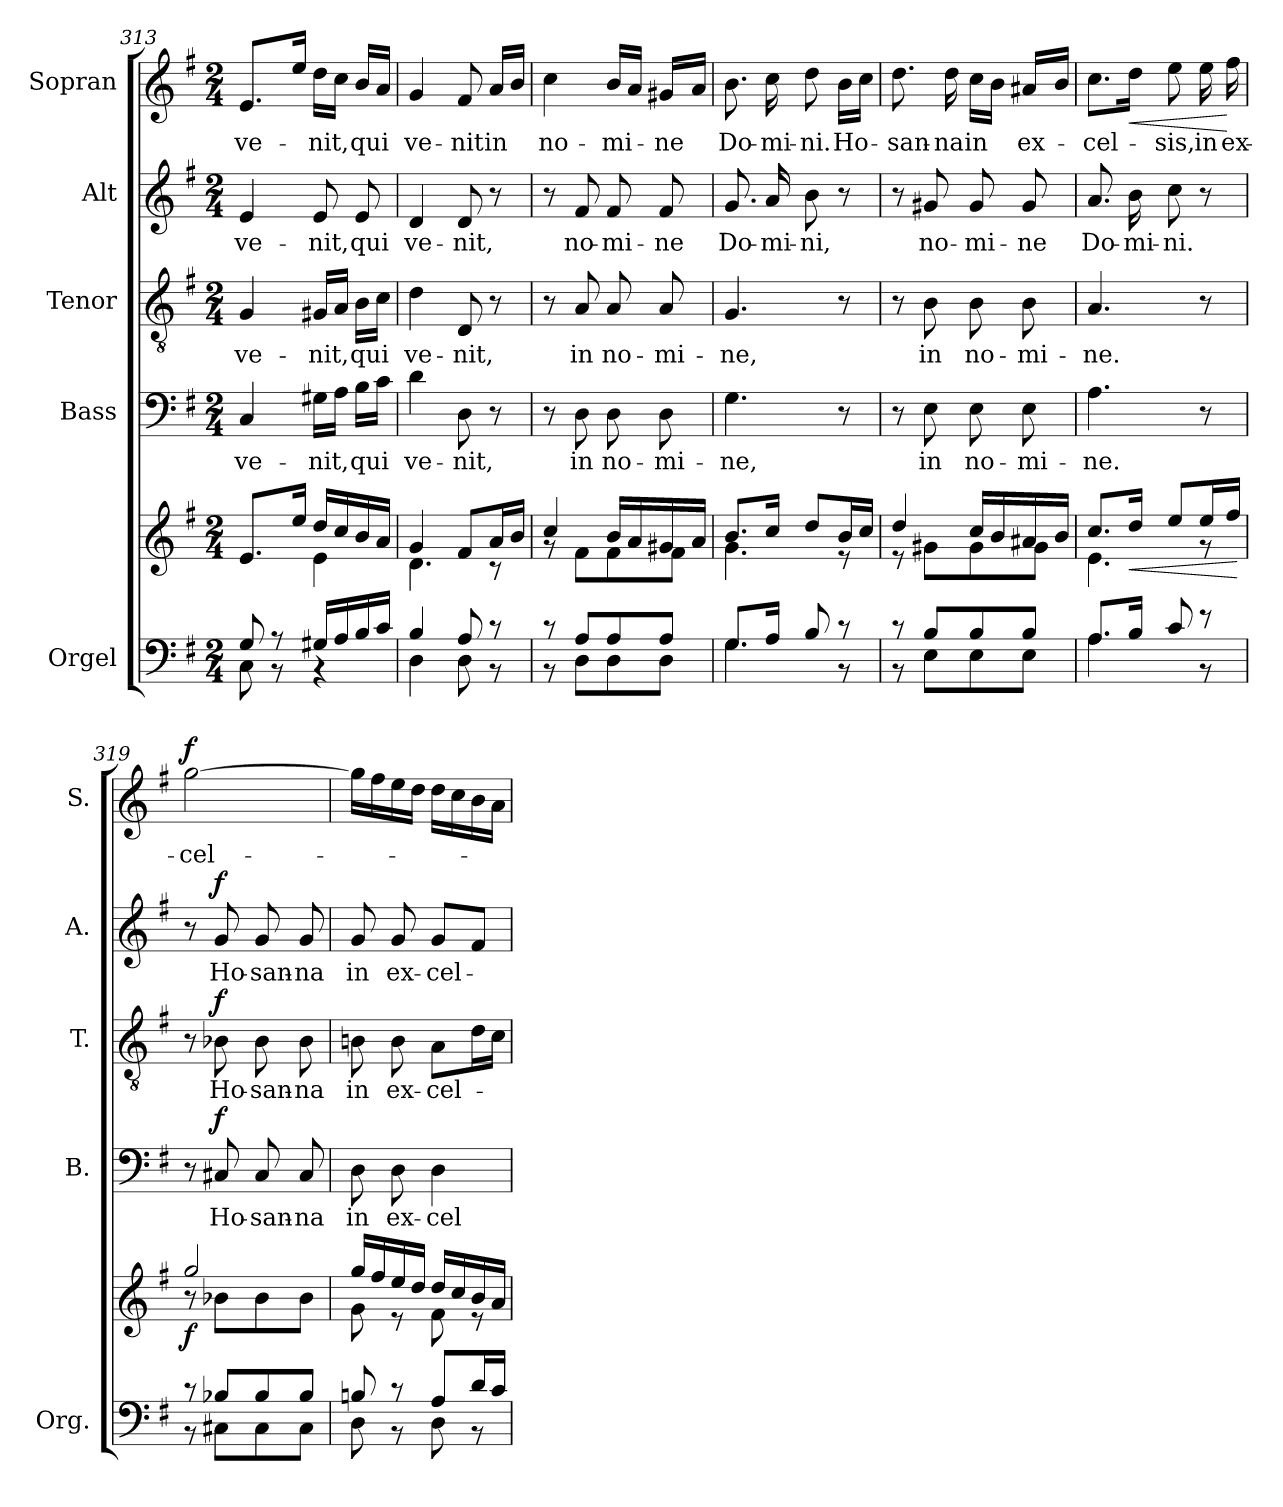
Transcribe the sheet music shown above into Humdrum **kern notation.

**kern	**kern	**dynam	**kern	**text	**dynam	**kern	**text	**dynam	**kern	**text	**dynam	**kern	**text	**dynam
*part5	*part5	*part5	*part4	*part4	*part4	*part3	*part3	*part3	*part2	*part2	*part2	*part1	*part1	*part1
*staff6	*staff5	*staff5/6	*staff4	*staff4	*staff4	*staff3	*staff3	*staff3	*staff2	*staff2	*staff2	*staff1	*staff1	*staff1
*I"Orgel	*	*	*I"Bass	*	*	*I"Tenor	*	*	*I"Alt	*	*	*I"Sopran	*	*
*I'Org.	*	*	*I'B.	*	*	*I'T.	*	*	*I'A.	*	*	*I'S.	*	*
*clefF4	*clefG2	*	*clefF4	*	*	*clefGv2	*	*	*clefG2	*	*	*clefG2	*	*
*k[f#]	*k[f#]	*	*k[f#]	*	*	*k[f#]	*	*	*k[f#]	*	*	*k[f#]	*	*
*G:	*G:	*	*G:	*	*	*G:	*	*	*G:	*	*	*G:	*	*
*M2/4	*M2/4	*	*M2/4	*	*	*M2/4	*	*	*M2/4	*	*	*M2/4	*	*
=313	=313	=313	=313	=313	=313	=313	=313	=313	=313	=313	=313	=313	=313	=313
*^	*^	*	*	*	*	*	*	*	*	*	*	*	*	*
!	!	!	!	!	!	!LO:LY:b	!	!	!LO:LY:b	!	!	!LO:LY:b	!	!	!LO:LY:b	!
8G/	8C\	8.e/L	4ryy	.	4C/	ve-	.	4G/	ve-	.	4e/	ve-	.	8.e/L	ve-	.
8r	8r	.	.	.	.	.	.	.	.	.	.	.	.	.	.	.
.	.	16ee/Jk	.	.	.	.	.	.	.	.	.	.	.	16ee/Jk	.	.
!	!	!	!	!	!	!LO:LY:b	!	!	!LO:LY:b	!	!	!LO:LY:b	!	!	!LO:LY:b	!
16G#X/LL	4rBB	16dd/LL	4e\	.	16G#X\LL	-nit,	.	16G#X/LL	-nit,	.	8e/	-nit,	.	16dd\LL	-nit,	.
16A/	.	16cc/	.	.	16A\JJ	.	.	16A/JJ	.	.	.	.	.	16cc\JJ	.	.
!	!	!	!	!	!	!LO:LY:b	!	!	!LO:LY:b	!	!	!LO:LY:b	!	!	!LO:LY:b	!
16B/	.	16b/	.	.	16B\LL	qui	.	16B\LL	qui	.	8e/	qui	.	16b/LL	qui	.
16c/JJ	.	16a/JJ	.	.	16c\JJ	.	.	16c\JJ	.	.	.	.	.	16a/JJ	.	.
=314	=314	=314	=314	=314	=314	=314	=314	=314	=314	=314	=314	=314	=314	=314	=314	=314
!	!	!	!	!	!	!LO:LY:b	!	!	!LO:LY:b	!	!	!LO:LY:b	!	!	!LO:LY:b	!
4B/	4D\	4g/	4.d\	.	4d\	ve-	.	4d\	ve-	.	4d/	ve-	.	4g/	ve-	.
!	!	!	!	!	!	!LO:LY:b	!	!	!LO:LY:b	!	!	!LO:LY:b	!	!	!LO:LY:b	!
8A/	8D\	8f#/L	.	.	8D\	-nit,	.	8D/	-nit,	.	8d/	-nit,	.	8f#/	-nit	.
!	!	!	!	!	!	!	!	!	!	!	!	!	!	!	!LO:LY:b	!
8r	8r	16a/L	8rc	.	8r	.	.	8r	.	.	8r	.	.	16a/LL	in	.
.	.	16b/JJ	.	.	.	.	.	.	.	.	.	.	.	16b/JJ	.	.
=315	=315	=315	=315	=315	=315	=315	=315	=315	=315	=315	=315	=315	=315	=315	=315	=315
!	!	!	!	!	!	!	!	!	!	!	!	!	!	!	!LO:LY:b	!
8r	8r	4cc/	8rf	.	8r	.	.	8r	.	.	8r	.	.	4cc\	no-	.
!	!	!	!	!	!	!LO:LY:b	!	!	!LO:LY:b	!	!	!LO:LY:b	!	!	!	!
8A/L	8D\L	.	8f#\L	.	8D\	in	.	8A/	in	.	8f#/	no-	.	.	.	.
!	!	!	!	!	!	!LO:LY:b	!	!	!LO:LY:b	!	!	!LO:LY:b	!	!	!LO:LY:b	!
8A/	8D\	16b/LL	8f#\	.	8D\	no-	.	8A/	no-	.	8f#/	-mi-	.	16b/LL	-mi-	.
.	.	16a/	.	.	.	.	.	.	.	.	.	.	.	16a/JJ	.	.
!	!	!	!	!	!	!LO:LY:b	!	!	!LO:LY:b	!	!	!LO:LY:b	!	!	!LO:LY:b	!
8A/J	8D\J	16g#X/	8f#\J	.	8D\	-mi-	.	8A/	-mi-	.	8f#/	-ne	.	16g#X/LL	-ne	.
.	.	16a/JJ	.	.	.	.	.	.	.	.	.	.	.	16a/JJ	.	.
=316	=316	=316	=316	=316	=316	=316	=316	=316	=316	=316	=316	=316	=316	=316	=316	=316
!	!	!	!	!	!	!LO:LY:b	!	!	!LO:LY:b	!	!	!LO:LY:b	!	!	!LO:LY:b	!
8.G/L	4.G\	8.b/L	4.g\	.	4.G\	-ne,	.	4.G/	-ne,	.	8.g/	Do-	.	8.b\	Do-	.
!	!	!	!	!	!	!	!	!	!	!	!	!LO:LY:b	!	!	!LO:LY:b	!
16A/Jk	.	16cc/Jk	.	.	.	.	.	.	.	.	16a/	-mi-	.	16cc\	-mi-	.
!	!	!	!	!	!	!	!	!	!	!	!	!LO:LY:b	!	!	!LO:LY:b	!
8B/	.	8dd/L	.	.	.	.	.	.	.	.	8b\	-ni,	.	8dd\	-ni.	.
!	!	!	!	!	!	!	!	!	!	!	!	!	!	!	!LO:LY:b	!
8r	8r	16b/L	8re	.	8r	.	.	8r	.	.	8r	.	.	16b\LL	Ho-	.
.	.	16cc/JJ	.	.	.	.	.	.	.	.	.	.	.	16cc\JJ	.	.
=317	=317	=317	=317	=317	=317	=317	=317	=317	=317	=317	=317	=317	=317	=317	=317	=317
!	!	!	!	!	!	!	!	!	!	!	!	!	!	!	!LO:LY:b	!
8r	8r	4dd/	8re	.	8r	.	.	8r	.	.	8r	.	.	8.dd\	-san-	.
!	!	!	!	!	!	!LO:LY:b	!	!	!LO:LY:b	!	!	!LO:LY:b	!	!	!	!
8B/L	8E\L	.	8g#X\L	.	8E\	in	.	8B\	in	.	8g#X/	no-	.	.	.	.
!	!	!	!	!	!	!	!	!	!	!	!	!	!	!	!LO:LY:b	!
.	.	.	.	.	.	.	.	.	.	.	.	.	.	16dd\	-na	.
!	!	!	!	!	!	!LO:LY:b	!	!	!LO:LY:b	!	!	!LO:LY:b	!	!	!LO:LY:b	!
8B/	8E\	16cc/LL	8g#\	.	8E\	no-	.	8B\	no-	.	8g#/	-mi-	.	16cc\LL	in	.
.	.	16b/	.	.	.	.	.	.	.	.	.	.	.	16b\JJ	.	.
!	!	!	!	!	!	!LO:LY:b	!	!	!LO:LY:b	!	!	!LO:LY:b	!	!	!LO:LY:b	!
8B/J	8E\J	16a#X/	8g#\J	.	8E\	-mi-	.	8B\	-mi-	.	8g#/	-ne	.	16a#X/LL	ex-	.
.	.	16b/JJ	.	.	.	.	.	.	.	.	.	.	.	16b/JJ	.	.
!!LO:LB:g=z
=318	=318	=318	=318	=318	=318	=318	=318	=318	=318	=318	=318	=318	=318	=318	=318	=318
!	!	!	!	!	!	!LO:LY:b	!	!	!LO:LY:b	!	!	!LO:LY:b	!	!	!LO:LY:b	!
8.A/L	4.A\	8.cc/L	4.e\	.	4.A\	-ne.	.	4.A/	-ne.	.	8.a/	Do-	.	8.cc\L	-cel-	.
!	!	!	!	!LO:HP:b	!	!	!	!	!	!	!	!LO:LY:b	!	!	!	!LO:HP:b
16B/Jk	.	16dd/Jk	.	<	.	.	.	.	.	.	16b\	-mi-	.	16dd\Jk	.	<
!	!	!	!	!	!	!	!	!	!	!	!	!LO:LY:b	!	!	!LO:LY:b	!
8c/	.	8ee/L	.	.	.	.	.	.	.	.	8cc\	-ni.	.	8ee\	-sis,	.
!	!	!	!	!	!	!	!	!	!	!	!	!	!	!	!LO:LY:b	!
8r	8r	16ee/L	8rf	.	8r	.	.	8r	.	.	8r	.	.	16ee\	in	.
!	!	!	!	!	!	!	!	!	!	!	!	!	!	!	!LO:LY:b	!
.	.	16ff#/JJ	.	.	.	.	.	.	.	.	.	.	.	16ff#\	ex-	[
*v	*v	*	*	*	*	*	*	*	*	*	*	*	*	*	*	*
*	*v	*v	*	*	*	*	*	*	*	*	*	*	*	*	*
.	.	[	.	.	.	.	.	.	.	.	.	.	.	.
=319	=319	=319	=319	=319	=319	=319	=319	=319	=319	=319	=319	=319	=319	=319
*^	*^	*	*	*	*	*	*	*	*	*	*	*	*	*
!	!	!	!	!LO:DY:b	!	!	!	!	!	!	!	!	!	!	!LO:LY:b	!LO:DY:a
8r	8r	2gg/	8ra	f	8r	.	.	8r	.	.	8r	.	.	[2gg\	-cel-	f
!	!	!	!	!	!	!LO:LY:b	!LO:DY:a	!	!LO:LY:b	!LO:DY:a	!	!LO:LY:b	!LO:DY:a	!	!	!
8B-X/L	8C#X\L	.	8b-X\L	.	8C#X/	Ho-	f	8B-X\	Ho-	f	8g/	Ho-	f	.	.	.
!	!	!	!	!	!	!LO:LY:b	!	!	!LO:LY:b	!	!	!LO:LY:b	!	!	!	!
8B-/	8C#\	.	8b-\	.	8C#/	-san-	.	8B-\	-san-	.	8g/	-san-	.	.	.	.
!	!	!	!	!	!	!LO:LY:b	!	!	!LO:LY:b	!	!	!LO:LY:b	!	!	!	!
8B-/J	8C#\J	.	8b-\J	.	8C#/	-na	.	8B-\	-na	.	8g/	-na	.	.	.	.
=320	=320	=320	=320	=320	=320	=320	=320	=320	=320	=320	=320	=320	=320	=320	=320	=320
!	!	!	!	!	!	!LO:LY:b	!	!	!LO:LY:b	!	!	!LO:LY:b	!	!	!	!
8Bn/	8D\	16gg/LL	8g\	.	8D\	in	.	8Bn\	in	.	8g/	in	.	16gg\LL]	.	.
.	.	16ff#/	.	.	.	.	.	.	.	.	.	.	.	16ff#\	.	.
!	!	!	!	!	!	!LO:LY:b	!	!	!LO:LY:b	!	!	!LO:LY:b	!	!	!	!
8r	8r	16ee/	8re	.	8D\	ex-	.	8B\	ex-	.	8g/	ex-	.	16ee\	.	.
.	.	16dd/JJ	.	.	.	.	.	.	.	.	.	.	.	16dd\JJ	.	.
!	!	!	!	!	!	!LO:LY:b	!	!	!LO:LY:b	!	!	!LO:LY:b	!	!	!	!
8A/L	8D\	16dd/LL	8f#\	.	4D\	-cel-	.	8A\L	-cel-	.	8g/L	-cel-	.	16dd\LL	.	.
.	.	16cc/	.	.	.	.	.	.	.	.	.	.	.	16cc\	.	.
16d/L	8r	16b/	8re	.	.	.	.	16d\L	.	.	8f#/J	.	.	16b\	.	.
16c/JJ	.	16a/JJ	.	.	.	.	.	16c\JJ	.	.	.	.	.	16a\JJ	.	.
*v	*v	*	*	*	*	*	*	*	*	*	*	*	*	*	*	*
*	*v	*v	*	*	*	*	*	*	*	*	*	*	*	*	*
=	=	=	=	=	=	=	=	=	=	=	=	=	=	=
*-	*-	*-	*-	*-	*-	*-	*-	*-	*-	*-	*-	*-	*-	*-
